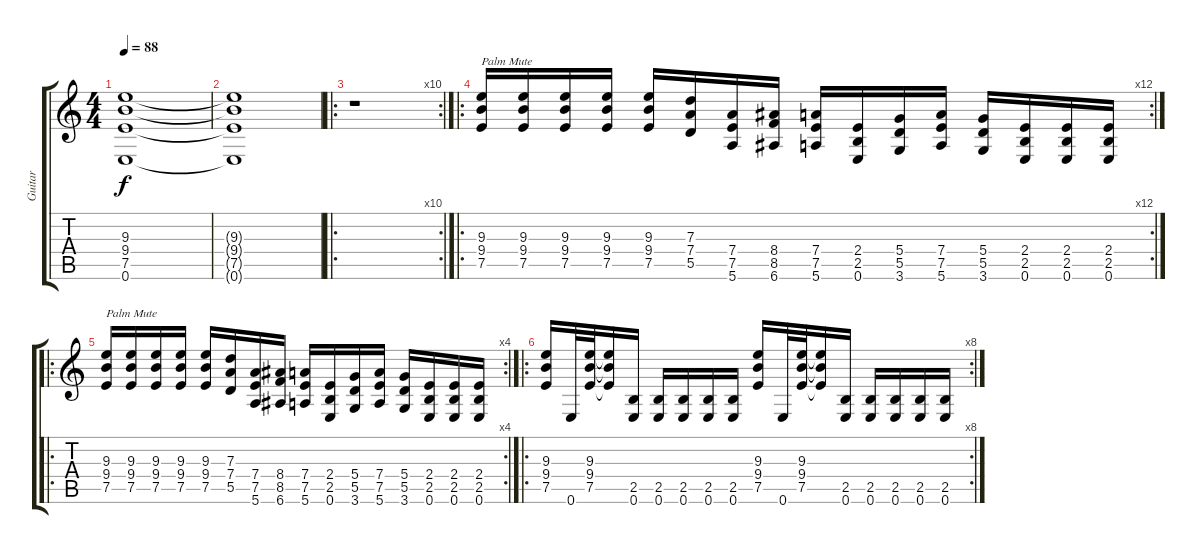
\track ("Guitar" "Guitar") {instrument distortionguitar}
\staff {score tabs}
\tuning (E4 B3 G3 D3 A2 E2) {hide}
\ts (4 4)
\tempo 88
\clef g2
\ks c
(9.3 9.4 7.5 0.6).1{dy f} |
(9.3{t} 9.4{t} 7.5{t} 0.6{t}).1 |
\ro
\rc 10
r.1 |
\ro
\rc 12
(9.3 9.4 7.5).16{txt "Palm Mute"} (9.3 9.4 7.5).16 (9.3 9.4 7.5).16 (9.3 9.4 7.5).16 (9.3 9.4 7.5).16 (7.3 7.4 5.5).16 (7.4 7.5 5.6).16 (8.4 8.5 6.6).16 (7.4 7.5 5.6).16 (2.4 2.5 0.6).16 (5.4 5.5 3.6).16 (7.4 7.5 5.6).16 (5.4 5.5 3.6).16 (2.4 2.5 0.6).16 (2.4 2.5 0.6).16 (2.4 2.5 0.6).16 |
\ro
\rc 4
(9.3 9.4 7.5).16{txt "Palm Mute"} (9.3 9.4 7.5).16 (9.3 9.4 7.5).16 (9.3 9.4 7.5).16 (9.3 9.4 7.5).16 (7.3 7.4 5.5).16 (7.4 7.5 5.6).16 (8.4 8.5 6.6).16 (7.4 7.5 5.6).16 (2.4 2.5 0.6).16 (5.4 5.5 3.6).16 (7.4 7.5 5.6).16 (5.4 5.5 3.6).16 (2.4 2.5 0.6).16 (2.4 2.5 0.6).16 (2.4 2.5 0.6).16 |
\ro
\rc 8
(9.3 9.4 7.5).16 0.6.32 (9.3 9.4 7.5).32 (9.3{t} 9.4{t} 7.5{t}).16 (2.5 0.6).16 (2.5 0.6).16 (2.5 0.6).16 (2.5 0.6).16 (2.5 0.6).16 (9.3 9.4 7.5).16 0.6.32 (9.3 9.4 7.5).32 (9.3{t} 9.4{t} 7.5{t}).16 (2.5 0.6).16 (2.5 0.6).16 (2.5 0.6).16 (2.5 0.6).16 (2.5 0.6).16
